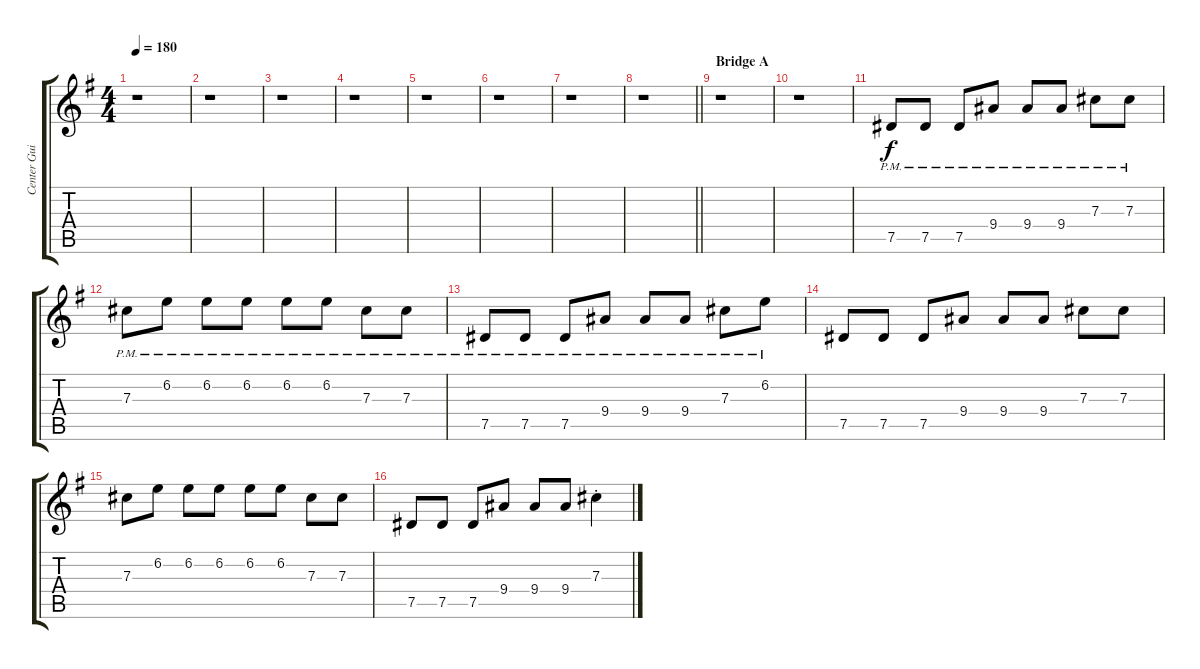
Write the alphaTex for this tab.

\track ("Center Guitar" "Center Gui") {instrument overdrivenguitar}
\staff {score tabs}
\tuning (Eb4 Bb3 Gb3 Db3 Ab2 Eb2) {hide}
\ts (4 4)
\tempo 180
\clef g2
\ks g
r.1{dy f} |
r.1 |
r.1 |
r.1 |
r.1 |
r.1 |
r.1 |
\barLineRight lightlight
r.1 |
\section ("" "Bridge A")
r.1 |
r.1 |
7.5{pm}.8 7.5{pm}.8 7.5{pm}.8 9.4{pm}.8 9.4{pm}.8 9.4{pm}.8 7.3{pm}.8 7.3{pm}.8 |
7.3{pm}.8 6.2{pm}.8 6.2{pm}.8 6.2{pm}.8 6.2{pm}.8 6.2{pm}.8 7.3{pm}.8 7.3{pm}.8 |
7.5{pm}.8 7.5{pm}.8 7.5{pm}.8 9.4{pm}.8 9.4{pm}.8 9.4{pm}.8 7.3{pm}.8 6.2{pm}.8 |
7.5.8 7.5.8 7.5.8 9.4.8 9.4.8 9.4.8 7.3.8 7.3.8 |
7.3.8 6.2.8 6.2.8 6.2.8 6.2.8 6.2.8 7.3.8 7.3.8 |
7.5.8 7.5.8 7.5.8 9.4.8 9.4.8 9.4.8 7.3{st}.4
